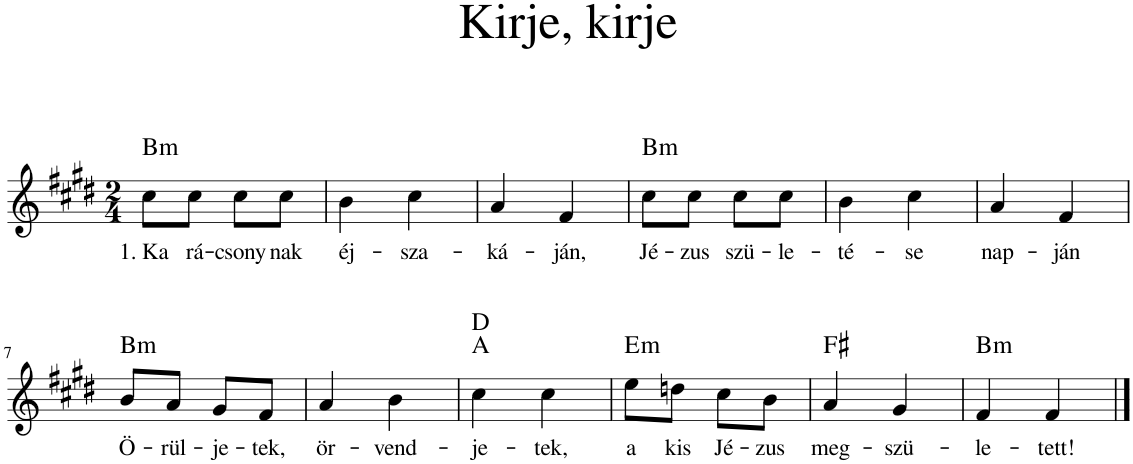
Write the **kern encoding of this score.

**kern	**text	**harte
*part1	*part1	*part1
*staff1	*staff1	*
*I"Voice	*	*
*clefG2	*	*
*k[f#c#g#d#]	*	*
*M2/4	*	*
=1	=1	=1
!	!LO:LY:b	!LO:H:kt=m
8cc#\L	1. Ka	B:min
!	!LO:LY:b	!
8cc#\J	rá-	.
!	!LO:LY:b	!
8cc#\L	-csony-	.
!	!LO:LY:b	!
8cc#\J	-nak	.
=2	=2	=2
!	!LO:LY:b	!
4b\	éj-	.
!	!LO:LY:b	!
4cc#\	-sza-	.
=3	=3	=3
!	!LO:LY:b	!
4a/	-ká-	.
!	!LO:LY:b	!
4f#/	-ján,	.
=4	=4	=4
!	!LO:LY:b	!LO:H:kt=m
8cc#\L	Jé-	B:min
!	!LO:LY:b	!
8cc#\J	-zus	.
!	!LO:LY:b	!
8cc#\L	szü-	.
!	!LO:LY:b	!
8cc#\J	-le-	.
=5	=5	=5
!	!LO:LY:b	!
4b\	-té-	.
!	!LO:LY:b	!
4cc#\	-se	.
=6	=6	=6
!	!LO:LY:b	!
4a/	nap-	.
!	!LO:LY:b	!
4f#/	-ján	.
!!LO:LB:g=z
=7	=7	=7
!	!LO:LY:b	!LO:H:kt=m
8b/L	Ö-	B:min
!	!LO:LY:b	!
8a/J	-rül-	.
!	!LO:LY:b	!
8g#/L	-je-	.
!	!LO:LY:b	!
8f#/J	-tek,	.
=8	=8	=8
!	!LO:LY:b	!
4a/	ör-	.
!	!LO:LY:b	!
4b\	-vend-	.
=9	=9	=9
!	!LO:LY:b	!
4cc#\	-je-	A:maj D:maj
!	!LO:LY:b	!
4cc#\	-tek,	.
=10	=10	=10
!	!LO:LY:b	!LO:H:kt=m
8ee\L	a	E:min
!	!LO:LY:b	!
8ddn\J	kis	.
!	!LO:LY:b	!
8cc#\L	Jé-	.
!	!LO:LY:b	!
8b\J	-zus	.
=11	=11	=11
!	!LO:LY:b	!
4a/	meg-	F#:maj
!	!LO:LY:b	!
4g#/	-szü-	.
=12	=12	=12
!	!LO:LY:b	!LO:H:kt=m
4f#/	-le-	B:min
!	!LO:LY:b	!
4f#/	-tett!	.
==	==	==
*-	*-	*-
